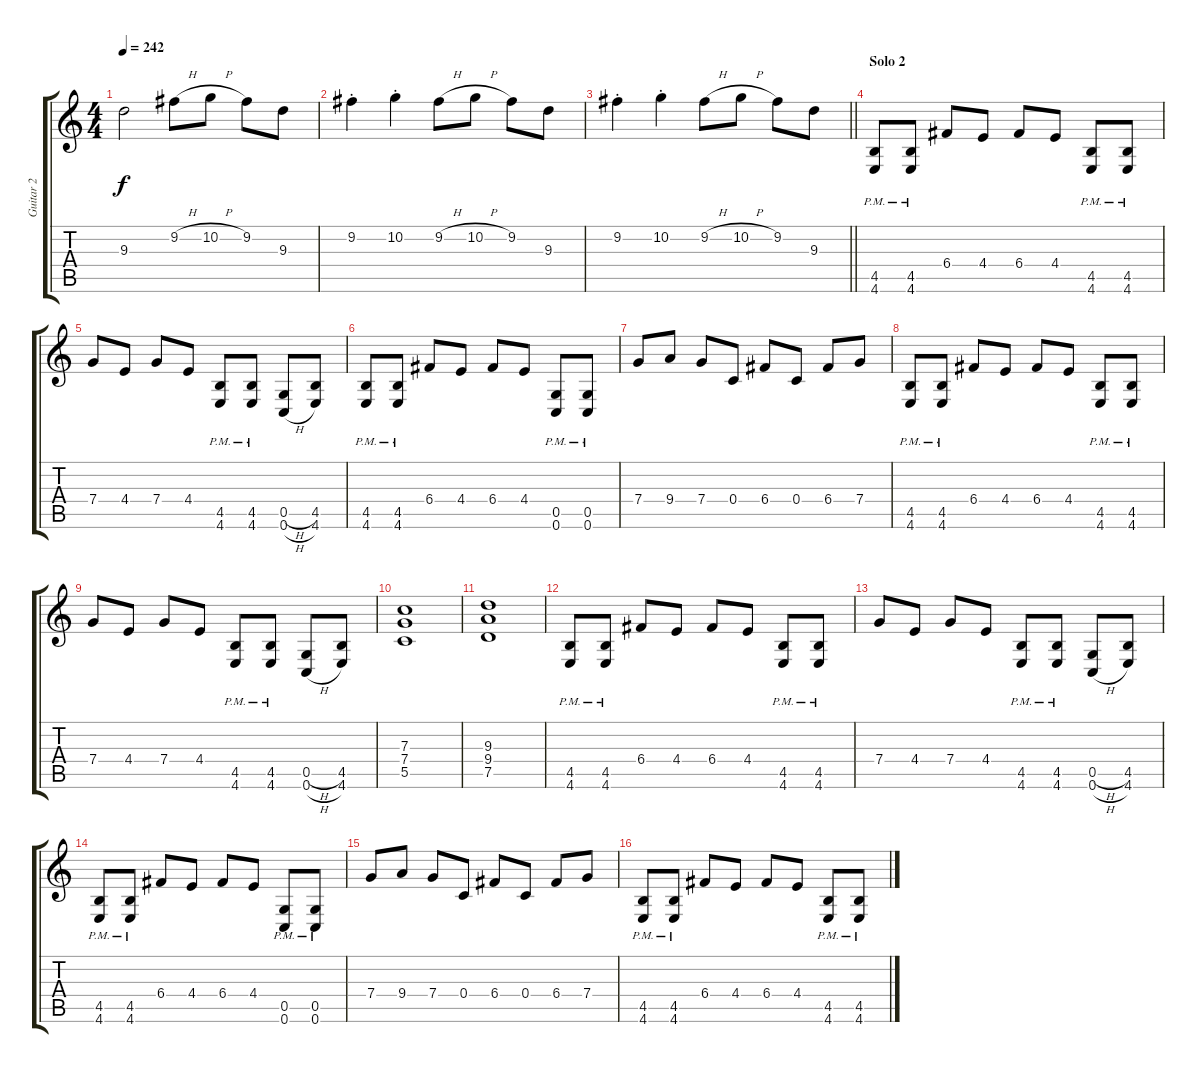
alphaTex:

\track ("Guitar 2" "Guitar 2") {instrument distortionguitar}
\staff {score tabs}
\tuning (D4 A3 F3 C3 G2 C2) {hide}
\ts (4 4)
\tempo 242
\clef g2
\ks c
9.3{t}.2{dy f} 9.2{h}.8 10.2{h}.8 9.2.8 9.3.8 |
9.2{st}.4 10.2{st}.4 9.2{h}.8 10.2{h}.8 9.2.8 9.3.8 |
\barLineRight lightlight
9.2{st}.4 10.2{st}.4 9.2{h}.8 10.2{h}.8 9.2.8 9.3.8 |
\section ("" "Solo 2")
(4.5{pm} 4.6{pm}).8 (4.5{pm} 4.6{pm}).8 6.4.8 4.4.8 6.4.8 4.4.8 (4.5{pm} 4.6{pm}).8 (4.5{pm} 4.6{pm}).8 |
7.4.8 4.4.8 7.4.8 4.4.8 (4.5{pm} 4.6{pm}).8 (4.5{pm} 4.6{pm}).8 (0.5{h} 0.6{h}).8 (4.5 4.6).8 |
(4.5{pm} 4.6{pm}).8 (4.5{pm} 4.6{pm}).8 6.4.8 4.4.8 6.4.8 4.4.8 (0.5{pm} 0.6{pm}).8 (0.5{pm} 0.6{pm}).8 |
7.4.8 9.4.8 7.4.8 0.4.8 6.4.8 0.4.8 6.4.8 7.4.8 |
(4.5{pm} 4.6{pm}).8 (4.5{pm} 4.6{pm}).8 6.4.8 4.4.8 6.4.8 4.4.8 (4.5{pm} 4.6{pm}).8 (4.5{pm} 4.6{pm}).8 |
7.4.8 4.4.8 7.4.8 4.4.8 (4.5{pm} 4.6{pm}).8 (4.5{pm} 4.6{pm}).8 (0.5{h} 0.6{h}).8 (4.5 4.6).8 |
(7.3 7.4 5.5).1 |
(9.3 9.4 7.5).1 |
(4.5{pm} 4.6{pm}).8 (4.5{pm} 4.6{pm}).8 6.4.8 4.4.8 6.4.8 4.4.8 (4.5{pm} 4.6{pm}).8 (4.5{pm} 4.6{pm}).8 |
7.4.8 4.4.8 7.4.8 4.4.8 (4.5{pm} 4.6{pm}).8 (4.5{pm} 4.6{pm}).8 (0.5{h} 0.6{h}).8 (4.5 4.6).8 |
(4.5{pm} 4.6{pm}).8 (4.5{pm} 4.6{pm}).8 6.4.8 4.4.8 6.4.8 4.4.8 (0.5{pm} 0.6{pm}).8 (0.5{pm} 0.6{pm}).8 |
7.4.8 9.4.8 7.4.8 0.4.8 6.4.8 0.4.8 6.4.8 7.4.8 |
(4.5{pm} 4.6{pm}).8 (4.5{pm} 4.6{pm}).8 6.4.8 4.4.8 6.4.8 4.4.8 (4.5{pm} 4.6{pm}).8 (4.5{pm} 4.6{pm}).8
